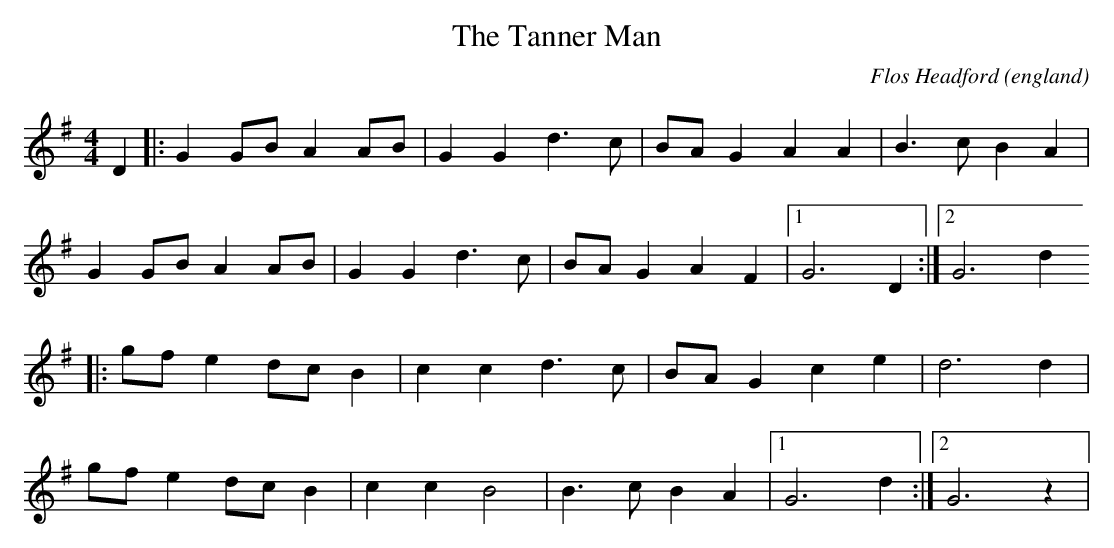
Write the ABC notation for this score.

X:1
T: The Tanner Man
O:england
C: Flos Headford
M: 4/4
L: 1/4
K:G
D|: G G/2B/2 A A/2B/2|G G d3/2c/2|B/2A/2G A A|B3/2c/2 B A|
G G/2B/2 A A/2B/2|G G d3/2c/2|B/2A/2G A F|1 G3 D :|2 G3 d
|: g/2f/2e d/2c/2B|c c d3/2c/2|B/2A/2G c e|d3 d|
g/2f/2e d/2c/2B|c c B2|B3/2c/2 B A|1 G3 d:|2 G3 z|
